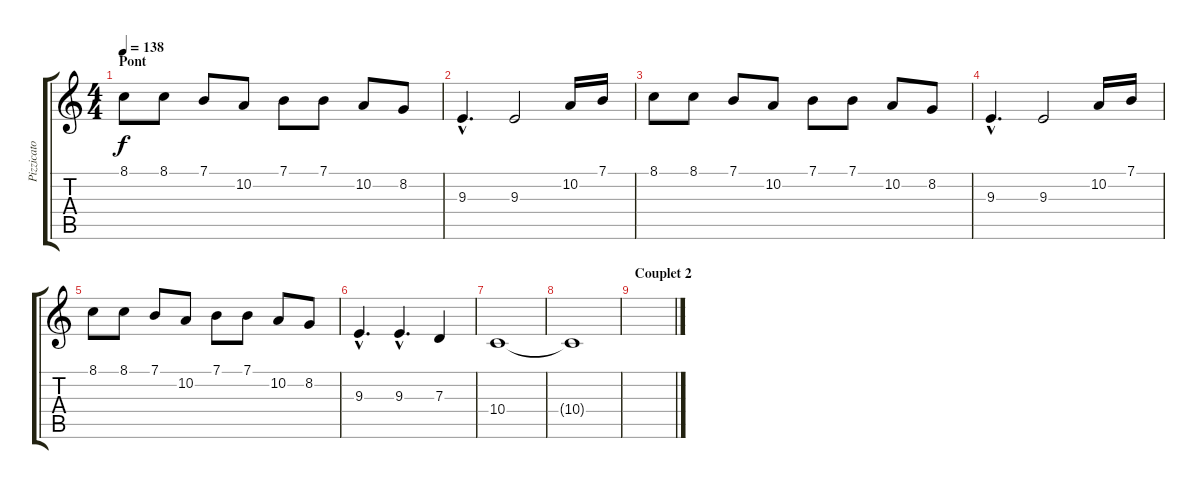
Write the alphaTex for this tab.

\track ("Pizzicato" "Pizzicato") {instrument pizzicatostrings}
\staff {score tabs}
\tuning (E4 B3 G3 D3 A2 E2) {hide}
\ts (4 4)
\section ("" "Pont")
\tempo 138
\clef g2
\ks c
8.1.8{dy f} 8.1.8 7.1.8 10.2.8 7.1.8 7.1.8 10.2.8 8.2.8 |
9.3{hac}.4{d} 9.3.2 10.2.16 7.1.16 |
8.1.8 8.1.8 7.1.8 10.2.8 7.1.8 7.1.8 10.2.8 8.2.8 |
9.3{hac}.4{d} 9.3.2 10.2.16 7.1.16 |
8.1.8 8.1.8 7.1.8 10.2.8 7.1.8 7.1.8 10.2.8 8.2.8 |
9.3{hac}.4{d} 9.3{hac}.4{d} 7.3.4 |
10.4.1 |
10.4{t}.1 |
\section ("" "Couplet 2")
